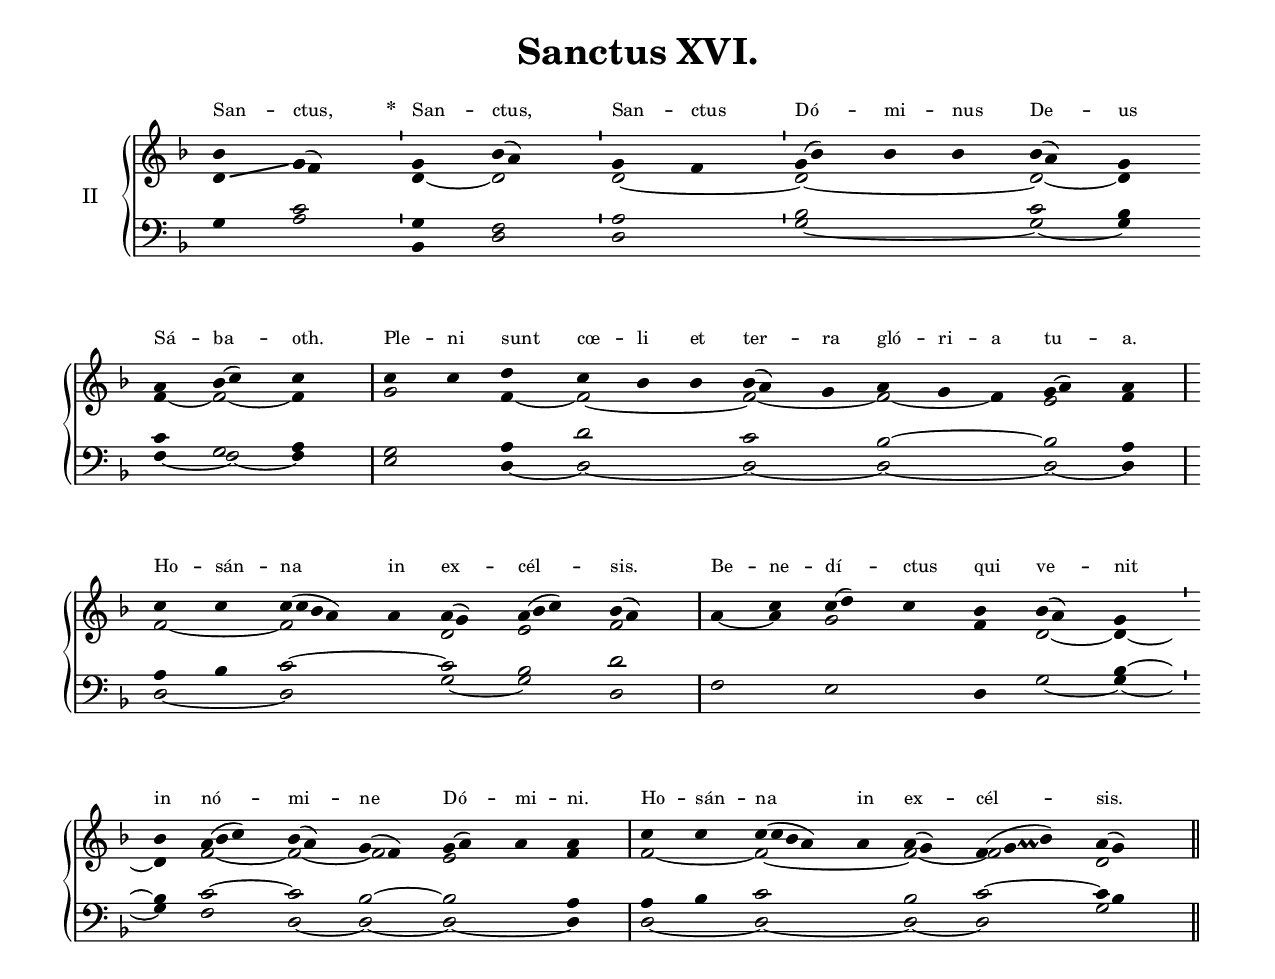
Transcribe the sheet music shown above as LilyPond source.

\version "2.18"
\include "gregorian.ly"
\include "noh2.ily"

%Page reference: page v.89
%(volume.page)

global = {
 \key g \dorian
 \cadenzaOn 
 \override Glissando #'thickness = #2.0
}

\header {
  title = \markup \center-column {"Sanctus XVI." \vspace #1 }
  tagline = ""
  composer = ""
}

\paper {
 #(include-special-characters)
  oddHeaderMarkup = \markup \fill-line {
    \line {}
    \center-column {
      \on-the-fly #first-page     " "
      \on-the-fly #not-first-page ""
    }
    \line { \on-the-fly #print-page-number-check-first \fromproperty #'page:page-number-string }
  }
  evenHeaderMarkup = \markup \fill-line {
    \line { \on-the-fly #print-page-number-check-first \fromproperty #'page:page-number-string }
    \center-column { "" }
    \line {}
  }
}

chantText = \lyricmode {
San -- ctus, 
\set stanza = " * " San -- ctus, San -- ctus Dó -- mi -- nus De -- us Sá -- ba -- oth. 
Ple -- ni sunt cœ -- li et ter -- ra gló -- ri -- a tu -- a. 
Ho -- sán -- na in ex -- cél -- sis. 
Be -- ne -- dí -- ctus qui ve -- nit in nó -- mi -- ne Dó -- mi -- ni. 
Ho -- sán -- na in ex -- cél -- sis. }

chantMusic = {
\tieDown   bes'4 g'4 ( f'4) \divisioMinima
 g'4 bes'4 ( a'4) \divisioMinima
 g'4 f'4 \divisioMinima
 g'4 ( bes'4) bes'4 bes'4 bes'4 ( a'4) g'4 \forceBreak
 a'4 bes'4 ( c''4) c''4 \divisioMaxima
 c''4 c''4 d''4 c''4 bes'4 bes'4 bes'4 ( a'4) g'4 a'4 g'4 f'4 g'4 ( a'4) a'4 \divisioMaxima
 \forceBreak
 c''4 c''4 c''4 ( c''4 bes'4 a'4) a'4 a'4 ( g'4) a'4 ( bes'4 c''4) bes'4 ( a'4) \divisioMaxima
 a'4 c''4 c''4 ( d''4) c''4 bes'4 bes'4 ( a'4) g'4 \divisioMinima
 \forceBreak
 bes'4 a'4 ( bes'4 c''4) bes'4 ( a'4) g'4 ( f'4) g'4 ( a'4) a'4 a'4 \divisioMaxima
 c''4 c''4 c''4 ( c''4 bes'4 a'4) a'4 a'4 ( g'4) f'4 ( g'4 \quil a' bes'4) a'4 ( g'4) \finalis

}

altoMusic = {
d'4 -\tweak Glissando.Y-offset #-0.8 \glissando g'4 f'4 \divisioMinima
d'4 ~ d'2 \divisioMinima
d'2 ~ \divisioMinima
d'2*4/2 ~ d'2 ~ d'4 f'4 ~ f'2 ~ f'4 \divisioMaxima
g'2 f'4 ~ f'2*3/2 ~ f'2*3/2 ~ f'2 ~ f'4 e'2 f'4 \divisioMaxima
f'2 ~ f'2*5/2 d'2 e'2*3/2 f'2 \divisioMaxima
a'4 ~ a'4 g'2*3/2 f'4 d'2 ~ d'4 ~ \divisioMinima
d'4 f'2*3/2 ~ f'2 ~ f'2 e'2*3/2 f'4 \divisioMaxima
f'2 ~ f'2*5/2 ~ f'2 ~ f'2*4/2 d'2 \finalis
}

tenorMusic = {
g4 c'2 \divisioMinima
g4 f2 \divisioMinima
a2 \divisioMinima
bes2*4/2 c'2 bes4 c'4 g2 a4 \divisioMaxima
g2 a4 d'2*3/2 c'2*3/2 bes2*3/2 ~ bes2 a4 \divisioMaxima
a4 bes4 c'2*5/2 ~ c'2 bes2*3/2 d'2 \divisioMaxima
r2*8/2 bes4 ~ \divisioMinima
bes4 c'2*3/2 ~ c'2 bes2 ~ bes2*3/2 a4 \divisioMaxima
a4 bes4 c'2*5/2 bes2 c'2*4/2 ~ c'4 bes4 \finalis
}

bassMusic = {
r4 a2 \divisioMinima
bes,4 d2 \divisioMinima
d2 \divisioMinima
g2*4/2 ~ g2 ~ g4 f4 ~ f2 ~ f4 \divisioMaxima
e2 d4 ~ d2*3/2 ~ d2*3/2 ~ d2*3/2 ~ d2 ~ d4 \divisioMaxima
d2 ~ d2*5/2 g2 ~ g2*3/2 d2 \divisioMaxima
f2 e2*3/2 d4 g2 ~ g4 ~ \divisioMinima
g4 f2*3/2 d2 ~ d2 ~ d2*3/2 ~ d4 \divisioMaxima
d2 ~ d2*5/2 ~ d2 ~ d2*4/2 g2 \finalis
}

voiceLines = {
\voiceLineStyle


}

\score{
  <<
    \new Lyrics
    \new GrandStaff <<
      \set GrandStaff.autoBeaming = ##f
      \set GrandStaff.instrumentName = \markup \center-column {
        "II"
      }
      \new Staff = up <<
        \new Voice = "chant" {
          \voiceOne \global \chantMusic
        }
        \new Voice {
          \voiceTwo \global \altoMusic
        }
      >>

      \new Staff = down <<
        \clef bass
        \new Voice {
          \voiceOne \global \tenorMusic
        }
        \new Voice {
          \voiceTwo \global \bassMusic
        }
	\new Voice {
        \voiceThree \global \voiceLines
        }
      >>
    >>
    \context Lyrics {
      \lyricsto chant {
      \chantText
    }
    }
  >>
  \layout{
  }
  
}
